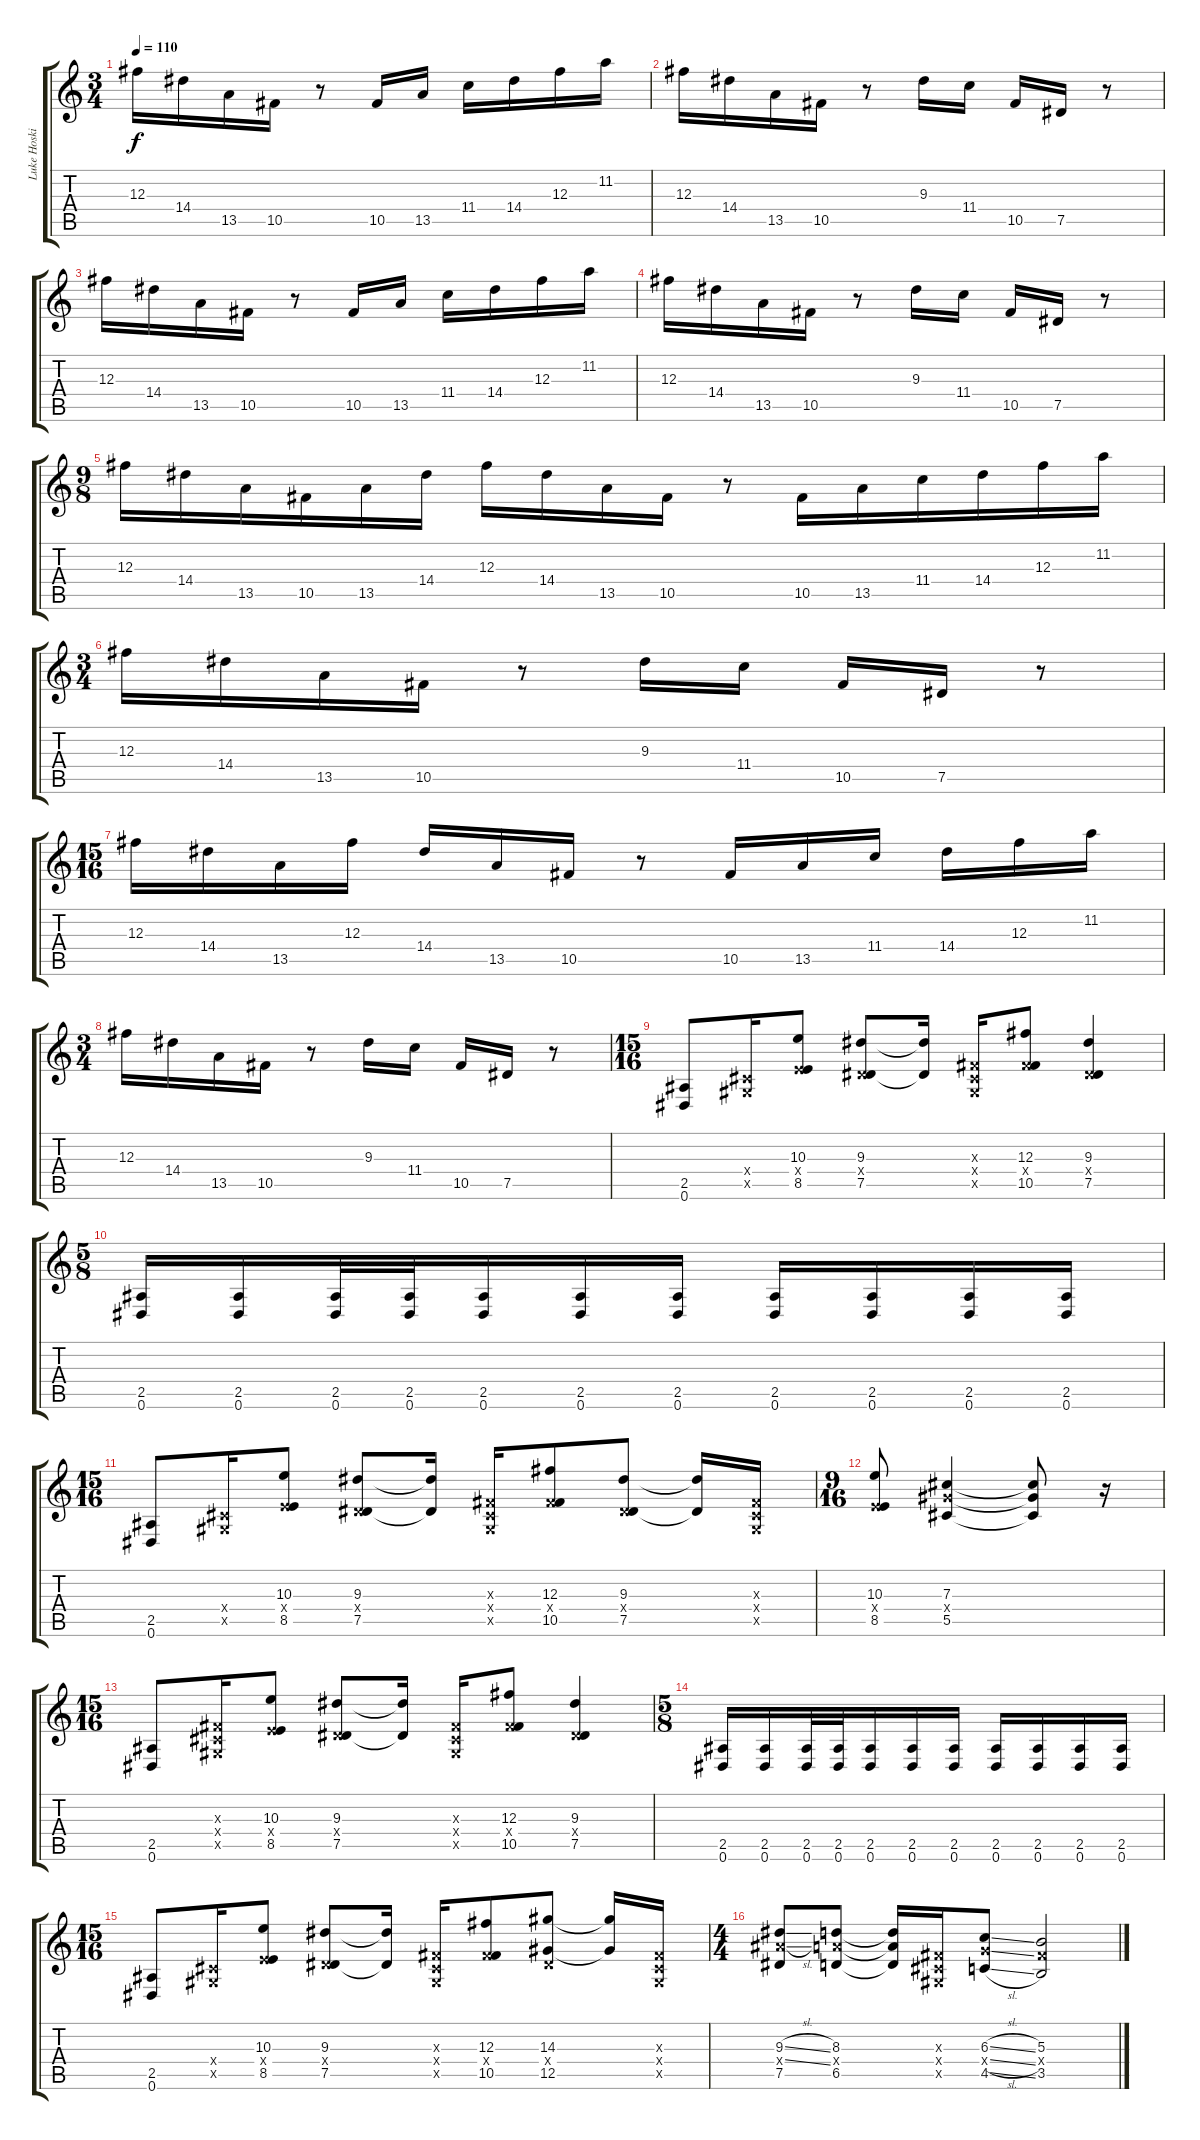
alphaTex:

\track ("Luke Hoskin" "Luke Hoski") {instrument overdrivenguitar}
\staff {score tabs}
\tuning (Eb4 Bb3 Gb3 Db3 Ab2 Eb2) {hide}
\ts (3 4)
\tempo 110
\clef g2
\ks c
12.3.16{dy f} 14.4.16 13.5.16 10.5.16 r.8 10.5.16 13.5.16 11.4.16 14.4.16 12.3.16 11.2.16 |
12.3.16 14.4.16 13.5.16 10.5.16 r.8 9.3.16 11.4.16 10.5.16 7.5.16 r.8 |
12.3.16 14.4.16 13.5.16 10.5.16 r.8 10.5.16 13.5.16 11.4.16 14.4.16 12.3.16 11.2.16 |
12.3.16 14.4.16 13.5.16 10.5.16 r.8 9.3.16 11.4.16 10.5.16 7.5.16 r.8 |
\ts (9 8)
12.3.16 14.4.16 13.5.16 10.5.16 13.5.16 14.4.16 12.3.16 14.4.16 13.5.16 10.5.16 r.8 10.5.16 13.5.16 11.4.16 14.4.16 12.3.16 11.2.16 |
\ts (3 4)
12.3.16 14.4.16 13.5.16 10.5.16 r.8 9.3.16 11.4.16 10.5.16 7.5.16 r.8 |
\ts (15 16)
12.3.16 14.4.16 13.5.16 12.3.16 14.4.16 13.5.16 10.5.16 r.8 10.5.16 13.5.16 11.4.16 14.4.16 12.3.16 11.2.16 |
\ts (3 4)
12.3.16 14.4.16 13.5.16 10.5.16 r.8 9.3.16 11.4.16 10.5.16 7.5.16 r.8 |
\ts (15 16)
(2.5 0.6).8 (0.4{x} 0.5{x}).16 (10.3 3.4{x} 8.5).8 (9.3 2.4{x} 7.5).8 (9.3{t} 7.5{t}).16 (0.3{x} 0.4{x} 0.5{x}).16 (12.3 5.4{x} 10.5).8 (9.3 2.4{x} 7.5).4 |
\ts (5 8)
(2.5 0.6).16 (2.5 0.6).16 (2.5 0.6).32 (2.5 0.6).32 (2.5 0.6).16 (2.5 0.6).16 (2.5 0.6).16 (2.5 0.6).16 (2.5 0.6).16 (2.5 0.6).16 (2.5 0.6).16 |
\ts (15 16)
(2.5 0.6).8 (0.4{x} 0.5{x}).16 (10.3 3.4{x} 8.5).8 (9.3 2.4{x} 7.5).8 (9.3{t} 7.5{t}).16 (0.3{x} 0.4{x} 0.5{x}).16 (12.3 5.4{x} 10.5).8 (9.3 2.4{x} 7.5).8 (9.3{t} 7.5{t}).16 (0.3{x} 0.4{x} 0.5{x}).16 |
\ts (9 16)
(10.3 3.4{x} 8.5).8 (7.3 7.4{x} 5.5).4 (7.3{t} 7.4{t} 5.5{t}).8 r.16 |
\ts (15 16)
(2.5 0.6).8 (0.3{x} 0.4{x} 0.5{x}).16 (10.3 3.4{x} 8.5).8 (9.3 2.4{x} 7.5).8 (9.3{t} 7.5{t}).16 (0.3{x} 0.4{x} 0.5{x}).16 (12.3 5.4{x} 10.5).8 (9.3 2.4{x} 7.5).4 |
\ts (5 8)
(2.5 0.6).16 (2.5 0.6).16 (2.5 0.6).32 (2.5 0.6).32 (2.5 0.6).16 (2.5 0.6).16 (2.5 0.6).16 (2.5 0.6).16 (2.5 0.6).16 (2.5 0.6).16 (2.5 0.6).16 |
\ts (15 16)
(2.5 0.6).8 (0.4{x} 0.5{x}).16 (10.3 3.4{x} 8.5).8 (9.3 2.4{x} 7.5).8 (9.3{t} 7.5{t}).16 (0.3{x} 0.4{x} 0.5{x}).16 (12.3 5.4{x} 10.5).8 (14.3 2.4{x} 12.5).8 (14.3{t} 12.5{t}).16 (0.3{x} 0.4{x} 0.5{x}).16 |
\ts (4 4)
(9.3{sl} 9.4{sl x} 7.5).8 (8.3 8.4{x} 6.5).8 (8.3{t} 8.4{t} 6.5{t}).16 (0.3{x} 0.4{x} 0.5{x}).16 (6.3{sl} 6.4{sl x} 4.5{sl}).8 (5.3 5.4{x} 3.5).2
